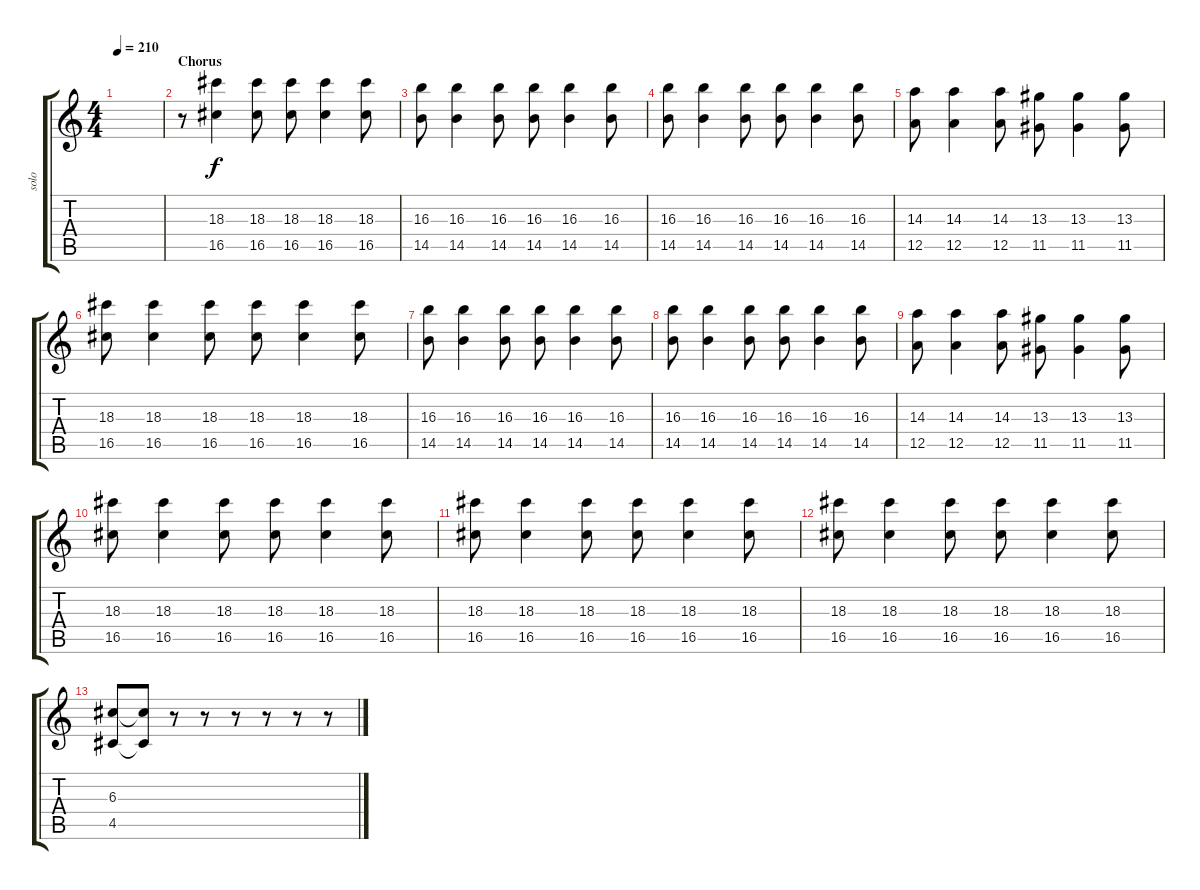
\track ("solo" "solo") {instrument distortionguitar}
\staff {score tabs}
\tuning (E4 B3 G3 D3 A2 E2) {hide}
\ts (4 4)
\tempo 210
\clef g2
\ks c
|
\section ("" "Chorus")
r.8 (18.3 16.5).4 (18.3 16.5).8 (18.3 16.5).8 (18.3 16.5).4 (18.3 16.5).8 |
(16.3 14.5).8 (16.3 14.5).4 (16.3 14.5).8 (16.3 14.5).8 (16.3 14.5).4 (16.3 14.5).8 |
(16.3 14.5).8 (16.3 14.5).4 (16.3 14.5).8 (16.3 14.5).8 (16.3 14.5).4 (16.3 14.5).8 |
(14.3 12.5).8 (14.3 12.5).4 (14.3 12.5).8 (13.3 11.5).8 (13.3 11.5).4 (13.3 11.5).8 |
(18.3 16.5).8 (18.3 16.5).4 (18.3 16.5).8 (18.3 16.5).8 (18.3 16.5).4 (18.3 16.5).8 |
(16.3 14.5).8 (16.3 14.5).4 (16.3 14.5).8 (16.3 14.5).8 (16.3 14.5).4 (16.3 14.5).8 |
(16.3 14.5).8 (16.3 14.5).4 (16.3 14.5).8 (16.3 14.5).8 (16.3 14.5).4 (16.3 14.5).8 |
(14.3 12.5).8 (14.3 12.5).4 (14.3 12.5).8 (13.3 11.5).8 (13.3 11.5).4 (13.3 11.5).8 |
(18.3 16.5).8 (18.3 16.5).4 (18.3 16.5).8 (18.3 16.5).8 (18.3 16.5).4 (18.3 16.5).8 |
(18.3 16.5).8 (18.3 16.5).4 (18.3 16.5).8 (18.3 16.5).8 (18.3 16.5).4 (18.3 16.5).8 |
(18.3 16.5).8 (18.3 16.5).4 (18.3 16.5).8 (18.3 16.5).8 (18.3 16.5).4 (18.3 16.5).8 |
(6.3 4.5).8 (6.3{t} 4.5{t}).8 r.8 r.8 r.8 r.8 r.8 r.8
